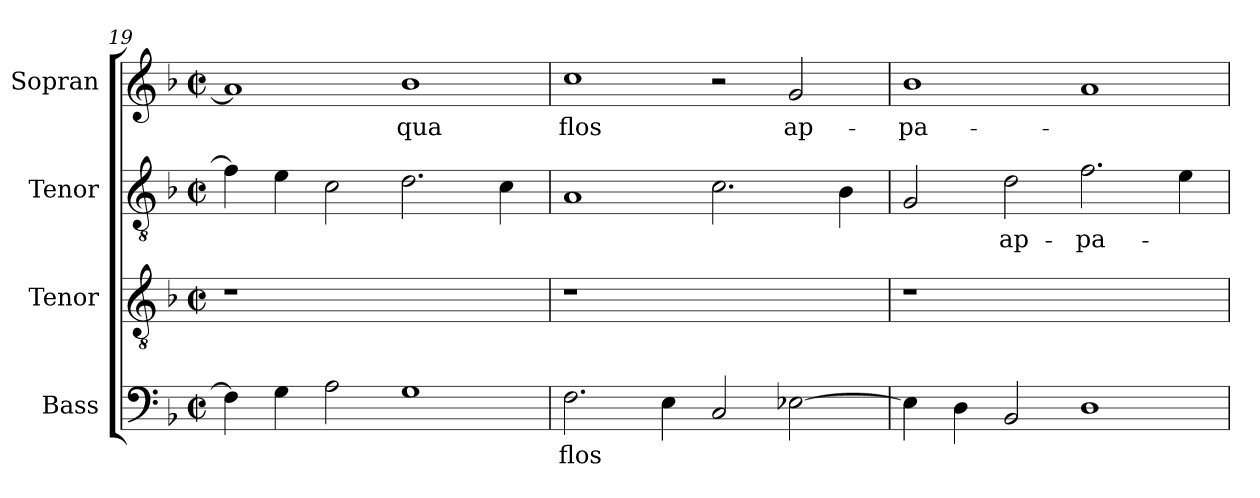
**kern	**text	**kern	**kern	**text	**kern	**text
*part4	*part4	*part3	*part2	*part2	*part1	*part1
*staff4	*staff4	*staff3	*staff2	*staff2	*staff1	*staff1
*I"Bass	*	*I"Tenor	*I"Tenor	*	*I"Sopran	*
*	*	*I'Tenor	*	*	*	*
*clefF4	*	*clefGv2	*clefGv2	*	*clefG2	*
*	*	*ITrd7c12	*ITrd7c12	*	*	*
*k[b-]	*	*k[b-]	*k[b-]	*	*k[b-]	*
*d:	*	*d:	*d:	*	*d:	*
*M2/2	*	*M2/2	*M2/2	*	*M2/2	*
*met(c|)	*	*met(c|)	*met(c|)	*	*met(c|)	*
=19	=19	=19	=19	=19	=19	=19
!	!	!LO:N:vis=1	!	!	!	!
4Fi\]	.	1r	4Fi\]	.	1ai]	.
4Gi\	.	.	4Ei\	.	.	.
2Ai\	.	.	2Ci\	.	.	.
!	!	!	!	!	!	!LO:LY:b:color=#000000
1Gi	.	1ryy	2.Di\	.	1b-i	qua
.	.	.	4Ci\	.	.	.
=20	=20	=20	=20	=20	=20	=20
!	!LO:LY:b:color=#000000	!LO:N:vis=1	!	!	!	!
!	!	!	!	!	!	!LO:LY:b:color=#000000
2.Fi\	flos	1r	1AAi	.	1cci	flos
4Ei\	.	.	.	.	.	.
2Ci/	.	1ryy	2.Ci\	.	2r	.
!	!	!	!	!	!	!LO:LY:b:color=#000000
[>2E-Xi\	.	.	.	.	2gi/	ap-
.	.	.	4BB-i\	.	.	.
=21	=21	=21	=21	=21	=21	=21
!	!	!LO:N:vis=1	!	!	!	!
!	!	!	!	!	!	!LO:LY:b:color=#000000
4E-i\]	.	1r	2GGi/	.	1b-i	-pa-
4Di\	.	.	.	.	.	.
!	!	!	!	!LO:LY:b:color=#000000	!	!
2BB-i/	.	.	2Di\	ap-	.	.
!	!	!	!	!LO:LY:b:color=#000000	!	!
1Di	.	1ryy	2.Fi\	-pa-	1ai	.
.	.	.	4Ei\	.	.	.
=	=	=	=	=	=	=
*-	*-	*-	*-	*-	*-	*-
